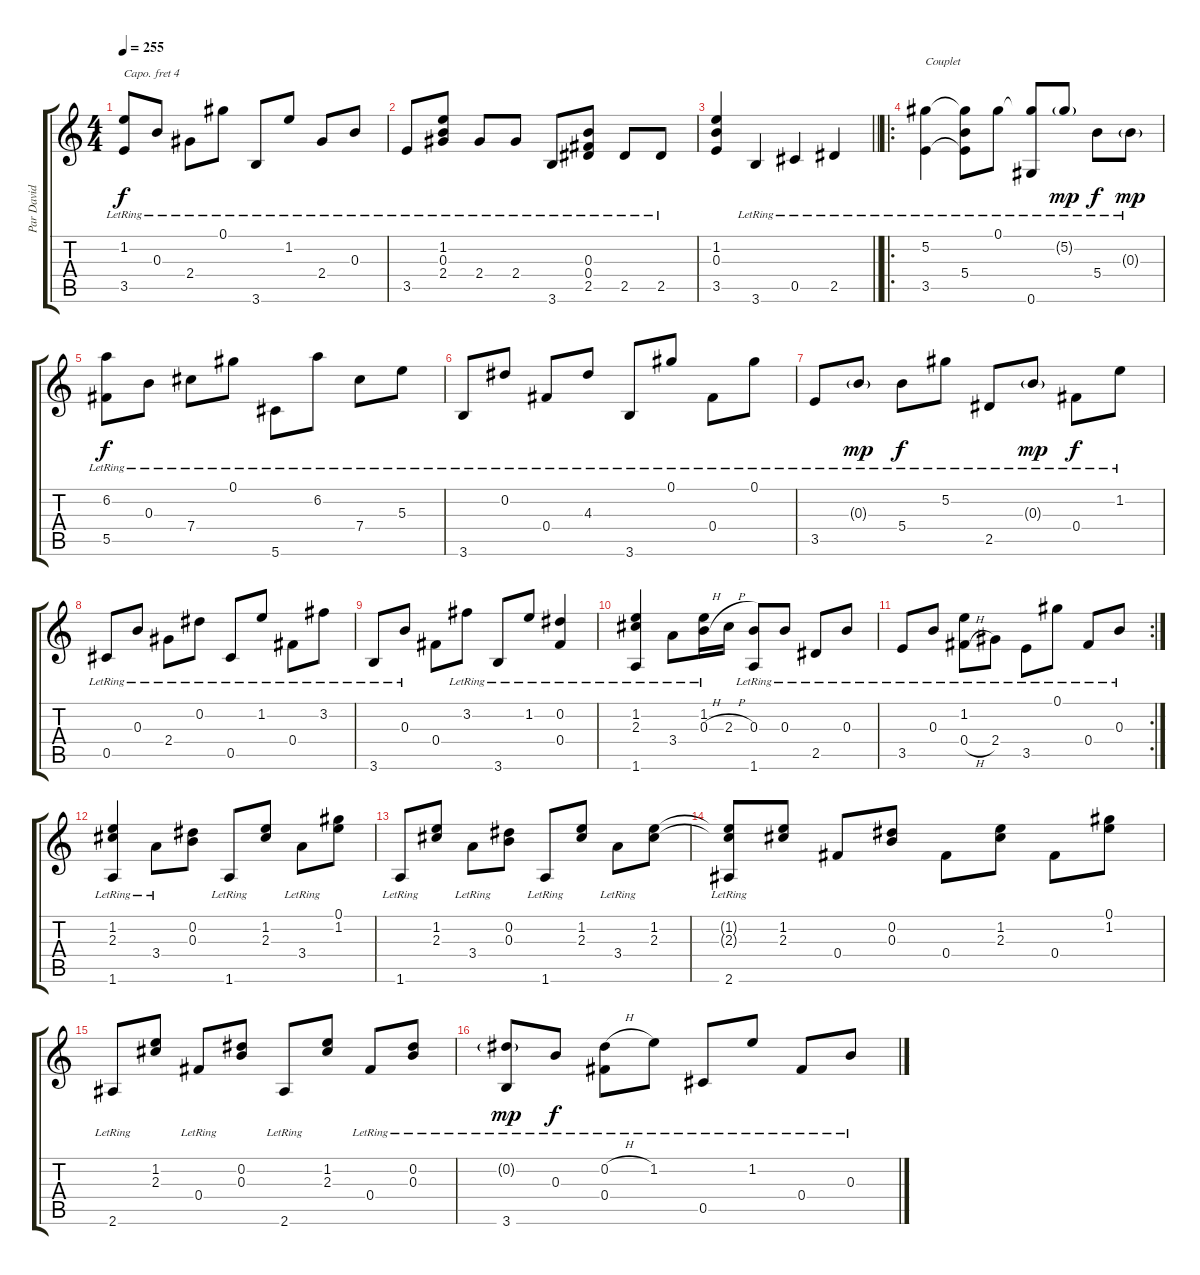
\track ("Par David Cloutier" "Par David ") {instrument acousticguitarsteel}
\staff {score tabs}
\capo 4
\tuning (E4 B3 G3 D3 A2 E2) {hide}
\ts (4 4)
\tempo 255
\clef g2
\ks c
(1.2{lr} 3.5{lr}).8{dy f} 0.3{lr}.8 2.4{lr}.8 0.1{lr}.8 3.6{lr}.8 1.2{lr}.8 2.4{lr}.8 0.3{lr}.8 |
3.5{lr}.8 (1.2{lr} 0.3{lr} 2.4{lr}).8 2.4{lr}.8 2.4{lr}.8 3.6{lr}.8 (0.3{lr} 0.4{lr} 2.5).8 2.5{lr}.8 2.5{lr}.8 |
\barLineRight lightlight
(1.2 0.3 3.5).4 3.6{lr}.4 0.5{lr}.4 2.5{lr}.4 |
\ro
(5.2{lr} 3.5{lr}).4{txt "Couplet" volume 11} (5.2{t} 5.4{lr} 3.5{t}).8 0.1{lr}.8 (0.1{t} 0.6{lr}).8 5.2{g lr}.8{dy mp} 5.4{lr}.8{dy f} 0.3{g lr}.8{dy mp} |
(6.2{lr} 5.5{lr}).8{dy f} 0.3{lr}.8 7.4{lr}.8 0.1{lr}.8 5.6{lr}.8 6.2{lr}.8 7.4{lr}.8 5.3{lr}.8 |
3.6{lr}.8{volume 13} 0.2{lr}.8 0.4{lr}.8 4.3{lr}.8 3.6{lr}.8 0.1{lr}.8 0.4{lr}.8 0.1{lr}.8 |
3.5{lr}.8 0.3{g lr}.8{dy mp} 5.4{lr}.8{dy f} 5.2{lr}.8 2.5{lr}.8 0.3{g lr}.8{dy mp} 0.4{lr}.8{dy f} 1.2{lr}.8 |
0.5{lr}.8 0.3{lr}.8 2.4{lr}.8 0.2{lr}.8 0.5{lr}.8 1.2{lr}.8 0.4{lr}.8 3.2{lr}.8 |
3.6{lr}.8 0.3{lr}.8 0.4.8 3.2{lr}.8 3.6{lr}.8 1.2{lr}.8 (0.2{lr} 0.4{lr}).4 |
(1.2{lr} 2.3{lr} 1.6{lr}).4 3.4{lr}.8 (1.2{lr} 0.3{h}).16 2.3{h}.16 (0.3{lr} 1.6).8 0.3{lr}.8 2.5{lr}.8 0.3{lr}.8 |
\rc 2
3.5{lr}.8 0.3{lr}.8 (1.2{lr} 0.4{h}).8 2.4{lr}.8 3.5{lr}.8 0.1{lr}.8 0.4{lr}.8 0.3{lr}.8 |
(1.2{lr} 2.3{lr} 1.6{lr}).4 3.4{lr}.8 (0.2 0.3).8 1.6{lr}.8 (1.2 2.3).8 3.4{lr}.8 (0.1 1.2).8 |
1.6{lr}.8 (1.2 2.3).8 3.4{lr}.8 (0.2 0.3).8 1.6{lr}.8 (1.2 2.3).8 3.4{lr}.8 (1.2 2.3).8 |
(1.2{t} 2.3{t} 2.6{lr}).8 (1.2 2.3).8 0.4.8 (0.2 0.3).8 0.4.8 (1.2 2.3).8 0.4.8 (0.1 1.2).8 |
2.6{lr}.8 (1.2 2.3).8 0.4{lr}.8 (0.2 0.3).8 2.6{lr}.8 (1.2 2.3).8 0.4{lr}.8 (0.2{lr} 0.3).8 |
(0.2{g lr} 3.6{lr}).8{dy mp} 0.3{lr}.8{dy f} (0.2{h} 0.4{lr}).8 1.2{lr}.8 0.5{lr}.8 1.2{lr}.8 0.4{lr}.8 0.3{lr}.8
